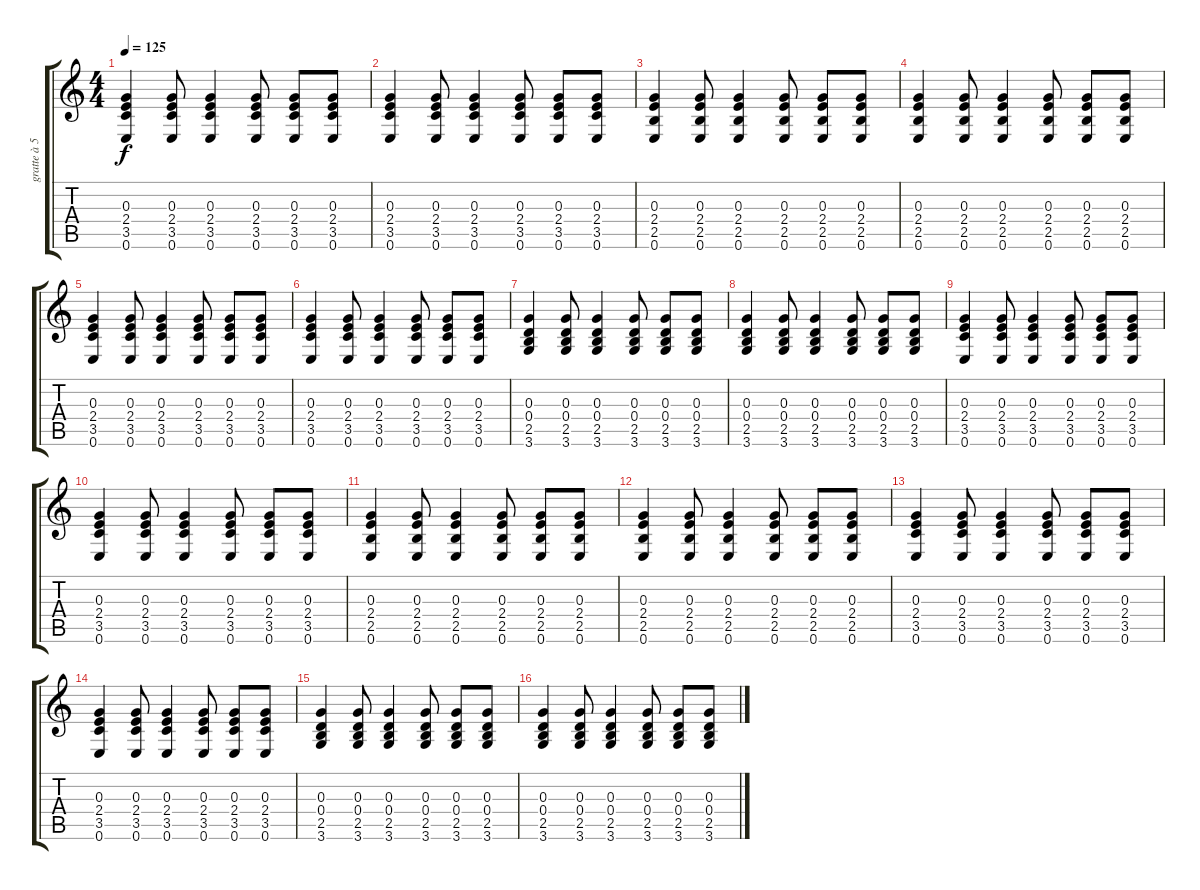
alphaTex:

\track ("gratte à 500 balles" "gratte à 5") {instrument acousticguitarsteel}
\staff {score tabs}
\tuning (E4 B3 G3 D3 A2 E2) {hide}
\ts (4 4)
\tempo 125
\clef g2
\ks c
(0.3 2.4 3.5 0.6).4{dy f} (0.3 2.4 3.5 0.6).8 (0.3 2.4 3.5 0.6).4 (0.3 2.4 3.5 0.6).8 (0.3 2.4 3.5 0.6).8 (0.3 2.4 3.5 0.6).8 |
(0.3 2.4 3.5 0.6).4 (0.3 2.4 3.5 0.6).8 (0.3 2.4 3.5 0.6).4 (0.3 2.4 3.5 0.6).8 (0.3 2.4 3.5 0.6).8 (0.3 2.4 3.5 0.6).8 |
(0.3 2.4 2.5 0.6).4 (0.3 2.4 2.5 0.6).8 (0.3 2.4 2.5 0.6).4 (0.3 2.4 2.5 0.6).8 (0.3 2.4 2.5 0.6).8 (0.3 2.4 2.5 0.6).8 |
(0.3 2.4 2.5 0.6).4 (0.3 2.4 2.5 0.6).8 (0.3 2.4 2.5 0.6).4 (0.3 2.4 2.5 0.6).8 (0.3 2.4 2.5 0.6).8 (0.3 2.4 2.5 0.6).8 |
(0.3 2.4 3.5 0.6).4 (0.3 2.4 3.5 0.6).8 (0.3 2.4 3.5 0.6).4 (0.3 2.4 3.5 0.6).8 (0.3 2.4 3.5 0.6).8 (0.3 2.4 3.5 0.6).8 |
(0.3 2.4 3.5 0.6).4 (0.3 2.4 3.5 0.6).8 (0.3 2.4 3.5 0.6).4 (0.3 2.4 3.5 0.6).8 (0.3 2.4 3.5 0.6).8 (0.3 2.4 3.5 0.6).8 |
(0.3 0.4 2.5 3.6).4 (0.3 0.4 2.5 3.6).8 (0.3 0.4 2.5 3.6).4 (0.3 0.4 2.5 3.6).8 (0.3 0.4 2.5 3.6).8 (0.3 0.4 2.5 3.6).8 |
(0.3 0.4 2.5 3.6).4 (0.3 0.4 2.5 3.6).8 (0.3 0.4 2.5 3.6).4 (0.3 0.4 2.5 3.6).8 (0.3 0.4 2.5 3.6).8 (0.3 0.4 2.5 3.6).8 |
(0.3 2.4 3.5 0.6).4 (0.3 2.4 3.5 0.6).8 (0.3 2.4 3.5 0.6).4 (0.3 2.4 3.5 0.6).8 (0.3 2.4 3.5 0.6).8 (0.3 2.4 3.5 0.6).8 |
(0.3 2.4 3.5 0.6).4 (0.3 2.4 3.5 0.6).8 (0.3 2.4 3.5 0.6).4 (0.3 2.4 3.5 0.6).8 (0.3 2.4 3.5 0.6).8 (0.3 2.4 3.5 0.6).8 |
(0.3 2.4 2.5 0.6).4 (0.3 2.4 2.5 0.6).8 (0.3 2.4 2.5 0.6).4 (0.3 2.4 2.5 0.6).8 (0.3 2.4 2.5 0.6).8 (0.3 2.4 2.5 0.6).8 |
(0.3 2.4 2.5 0.6).4 (0.3 2.4 2.5 0.6).8 (0.3 2.4 2.5 0.6).4 (0.3 2.4 2.5 0.6).8 (0.3 2.4 2.5 0.6).8 (0.3 2.4 2.5 0.6).8 |
(0.3 2.4 3.5 0.6).4 (0.3 2.4 3.5 0.6).8 (0.3 2.4 3.5 0.6).4 (0.3 2.4 3.5 0.6).8 (0.3 2.4 3.5 0.6).8 (0.3 2.4 3.5 0.6).8 |
(0.3 2.4 3.5 0.6).4 (0.3 2.4 3.5 0.6).8 (0.3 2.4 3.5 0.6).4 (0.3 2.4 3.5 0.6).8 (0.3 2.4 3.5 0.6).8 (0.3 2.4 3.5 0.6).8 |
(0.3 0.4 2.5 3.6).4 (0.3 0.4 2.5 3.6).8{volume 7} (0.3 0.4 2.5 3.6).4 (0.3 0.4 2.5 3.6).8 (0.3 0.4 2.5 3.6).8 (0.3 0.4 2.5 3.6).8 |
(0.3 0.4 2.5 3.6).4{volume 5} (0.3 0.4 2.5 3.6).8 (0.3 0.4 2.5 3.6).4 (0.3 0.4 2.5 3.6).8 (0.3 0.4 2.5 3.6).8 (0.3 0.4 2.5 3.6).8{volume 2}
